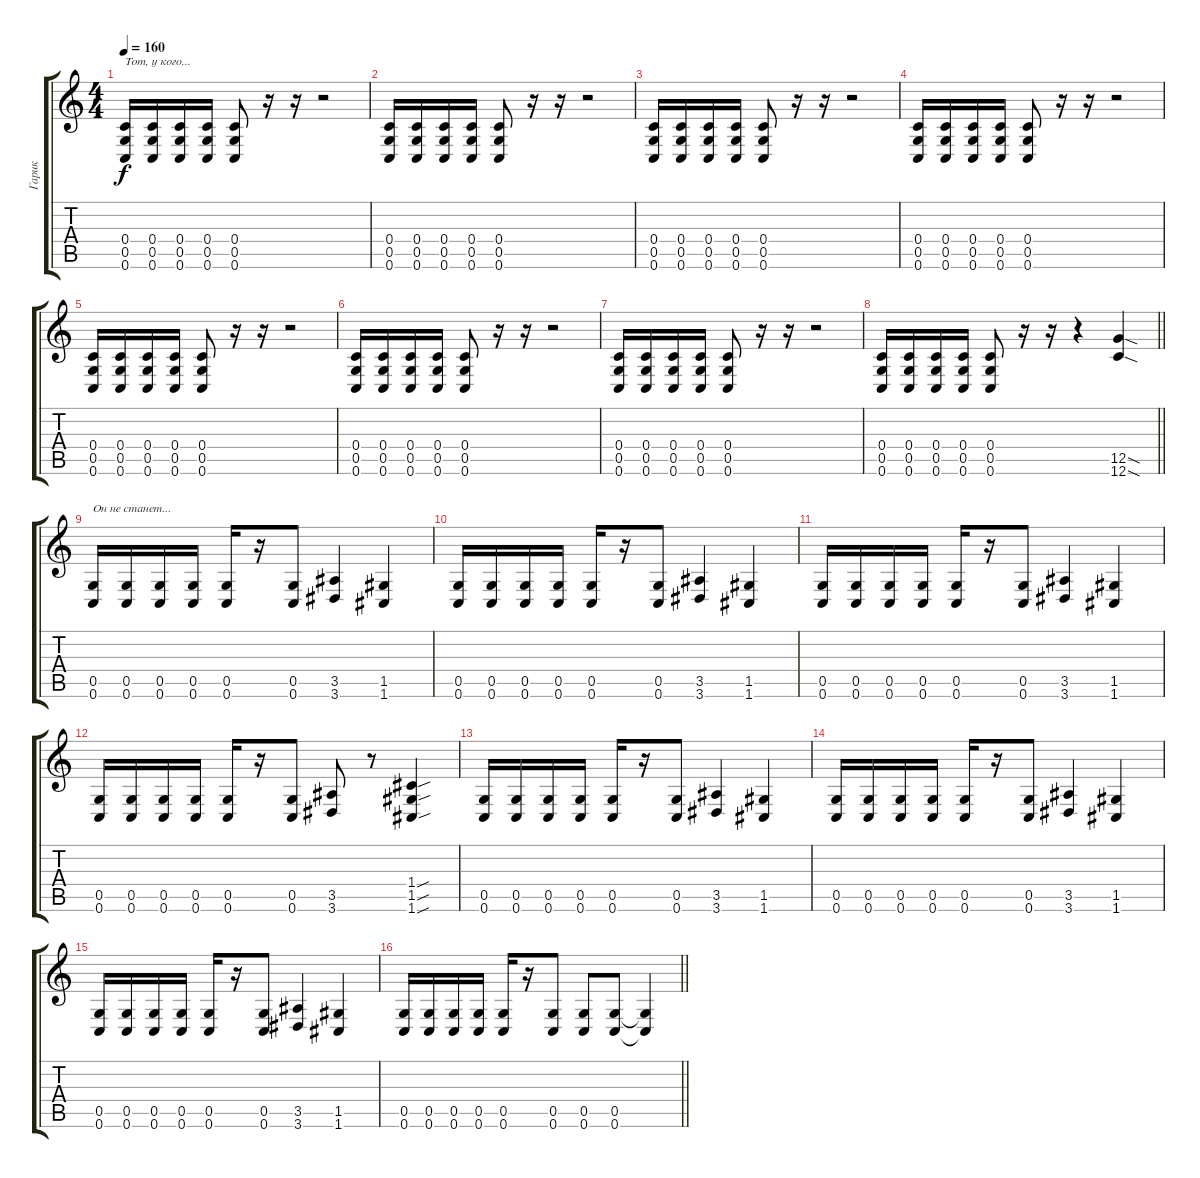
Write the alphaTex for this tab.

\track ("Гарик" "Гарик") {instrument distortionguitar}
\staff {score tabs}
\tuning (D4 A3 F3 C3 G2 C2) {hide}
\ts (4 4)
\tempo 160
\clef g2
\ks c
(0.4 0.5 0.6).16{txt "Тот, у кого..." dy f} (0.4 0.5 0.6).16 (0.4 0.5 0.6).16 (0.4 0.5 0.6).16 (0.4 0.5 0.6).8 r.16 r.16 r.2 |
(0.4 0.5 0.6).16 (0.4 0.5 0.6).16 (0.4 0.5 0.6).16 (0.4 0.5 0.6).16 (0.4 0.5 0.6).8 r.16 r.16 r.2 |
(0.4 0.5 0.6).16 (0.4 0.5 0.6).16 (0.4 0.5 0.6).16 (0.4 0.5 0.6).16 (0.4 0.5 0.6).8 r.16 r.16 r.2 |
(0.4 0.5 0.6).16 (0.4 0.5 0.6).16 (0.4 0.5 0.6).16 (0.4 0.5 0.6).16 (0.4 0.5 0.6).8 r.16 r.16 r.2 |
(0.4 0.5 0.6).16 (0.4 0.5 0.6).16 (0.4 0.5 0.6).16 (0.4 0.5 0.6).16 (0.4 0.5 0.6).8 r.16 r.16 r.2 |
(0.4 0.5 0.6).16 (0.4 0.5 0.6).16 (0.4 0.5 0.6).16 (0.4 0.5 0.6).16 (0.4 0.5 0.6).8 r.16 r.16 r.2 |
(0.4 0.5 0.6).16 (0.4 0.5 0.6).16 (0.4 0.5 0.6).16 (0.4 0.5 0.6).16 (0.4 0.5 0.6).8 r.16 r.16 r.2 |
\barLineRight lightlight
(0.4 0.5 0.6).16 (0.4 0.5 0.6).16 (0.4 0.5 0.6).16 (0.4 0.5 0.6).16 (0.4 0.5 0.6).8 r.16 r.16 r.4 (12.5{sod} 12.6{sod}).4 |
(0.5 0.6).16{txt "Он не станет..."} (0.5 0.6).16 (0.5 0.6).16 (0.5 0.6).16 (0.5 0.6).16 r.16 (0.5 0.6).8 (3.5 3.6).4 (1.5 1.6).4 |
(0.5 0.6).16 (0.5 0.6).16 (0.5 0.6).16 (0.5 0.6).16 (0.5 0.6).16 r.16 (0.5 0.6).8 (3.5 3.6).4 (1.5 1.6).4 |
(0.5 0.6).16 (0.5 0.6).16 (0.5 0.6).16 (0.5 0.6).16 (0.5 0.6).16 r.16 (0.5 0.6).8 (3.5 3.6).4 (1.5 1.6).4 |
(0.5 0.6).16 (0.5 0.6).16 (0.5 0.6).16 (0.5 0.6).16 (0.5 0.6).16 r.16 (0.5 0.6).8 (3.5 3.6).8 r.8 (1.4{sou} 1.5{sou} 1.6{sou}).4 |
(0.5 0.6).16 (0.5 0.6).16 (0.5 0.6).16 (0.5 0.6).16 (0.5 0.6).16 r.16 (0.5 0.6).8 (3.5 3.6).4 (1.5 1.6).4 |
(0.5 0.6).16 (0.5 0.6).16 (0.5 0.6).16 (0.5 0.6).16 (0.5 0.6).16 r.16 (0.5 0.6).8 (3.5 3.6).4 (1.5 1.6).4 |
(0.5 0.6).16 (0.5 0.6).16 (0.5 0.6).16 (0.5 0.6).16 (0.5 0.6).16 r.16 (0.5 0.6).8 (3.5 3.6).4 (1.5 1.6).4 |
\barLineRight lightlight
(0.5 0.6).16 (0.5 0.6).16 (0.5 0.6).16 (0.5 0.6).16 (0.5 0.6).16 r.16 (0.5 0.6).8 (0.5 0.6).8 (0.5 0.6).8 (0.5{t} 0.6{t}).4
